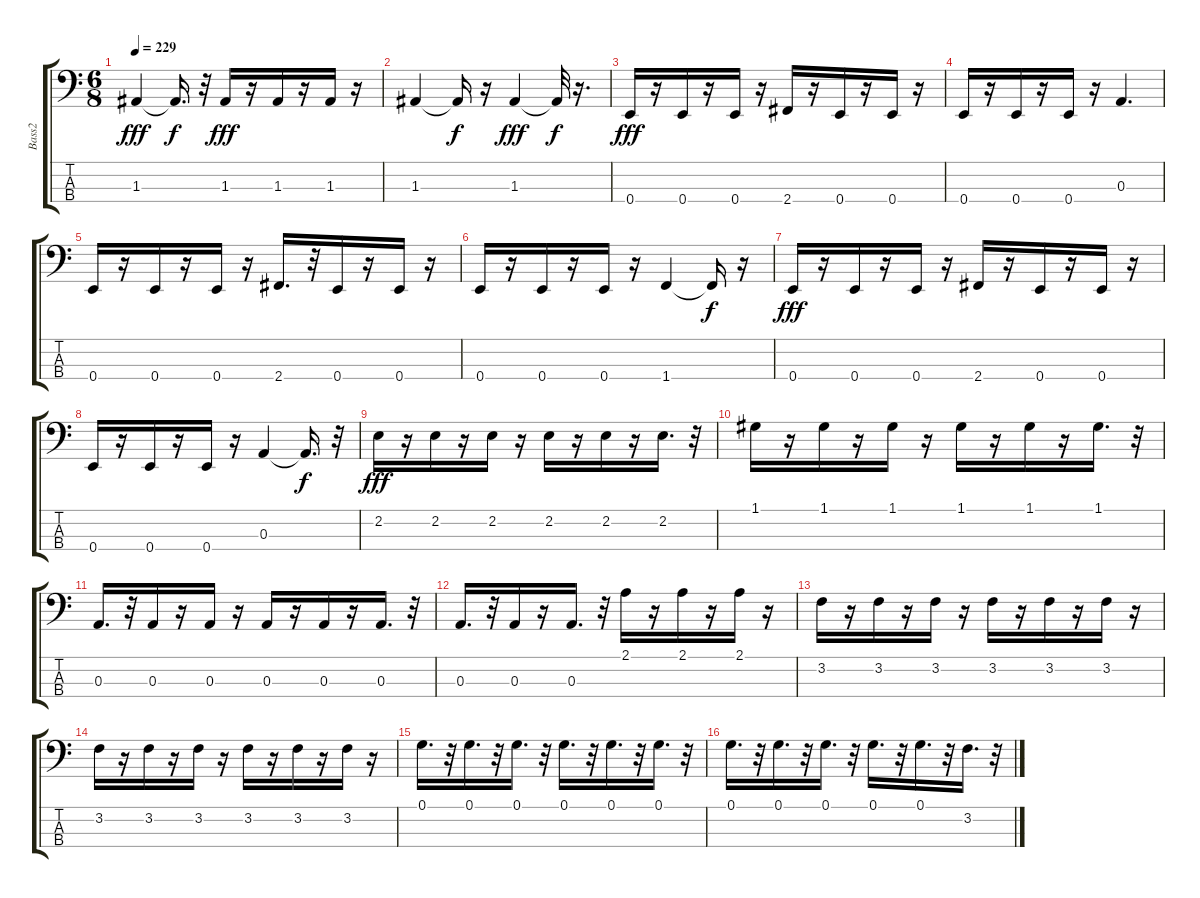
\track ("Bass2" "Bass2") {instrument electricbassfinger}
\staff {score tabs}
\tuning (G2 D2 A1 E1) {hide}
\ts (6 8)
\tempo 229
\clef f4
\ks c
1.3.4{dy fff} 1.3{t}.16{d dy f} r.32 1.3.16{dy fff} r.16 1.3.16 r.16 1.3.16 r.16 |
1.3.4 1.3{t}.16{dy f} r.16 1.3.4{dy fff} 1.3{t}.32{dy f} r.16{d} |
0.4.16{dy fff} r.16 0.4.16 r.16 0.4.16 r.16 2.4.16 r.16 0.4.16 r.16 0.4.16 r.16 |
0.4.16 r.16 0.4.16 r.16 0.4.16 r.16 0.3.4{d} |
0.4.16 r.16 0.4.16 r.16 0.4.16 r.16 2.4.16{d} r.32 0.4.16 r.16 0.4.16 r.16 |
0.4.16 r.16 0.4.16 r.16 0.4.16 r.16 1.4.4 1.4{t}.16{dy f} r.16 |
0.4.16{dy fff} r.16 0.4.16 r.16 0.4.16 r.16 2.4.16 r.16 0.4.16 r.16 0.4.16 r.16 |
0.4.16 r.16 0.4.16 r.16 0.4.16 r.16 0.3.4 0.3{t}.16{d dy f} r.32 |
2.2.16{dy fff} r.16 2.2.16 r.16 2.2.16 r.16 2.2.16 r.16 2.2.16 r.16 2.2.16{d} r.32 |
1.1.16 r.16 1.1.16 r.16 1.1.16 r.16 1.1.16 r.16 1.1.16 r.16 1.1.16{d} r.32 |
0.3.16{d} r.32 0.3.16 r.16 0.3.16 r.16 0.3.16 r.16 0.3.16 r.16 0.3.16{d} r.32 |
0.3.16{d} r.32 0.3.16 r.16 0.3.16{d} r.32 2.1.16 r.16 2.1.16 r.16 2.1.16 r.16 |
3.2.16 r.16 3.2.16 r.16 3.2.16 r.16 3.2.16 r.16 3.2.16 r.16 3.2.16 r.16 |
3.2.16 r.16 3.2.16 r.16 3.2.16 r.16 3.2.16 r.16 3.2.16 r.16 3.2.16 r.16 |
0.1.16{d} r.32 0.1.16{d} r.32 0.1.16{d} r.32 0.1.16{d} r.32 0.1.16{d} r.32 0.1.16{d} r.32 |
0.1.16{d} r.32 0.1.16{d} r.32 0.1.16{d} r.32 0.1.16{d} r.32 0.1.16{d} r.32 3.2.16{d} r.32
